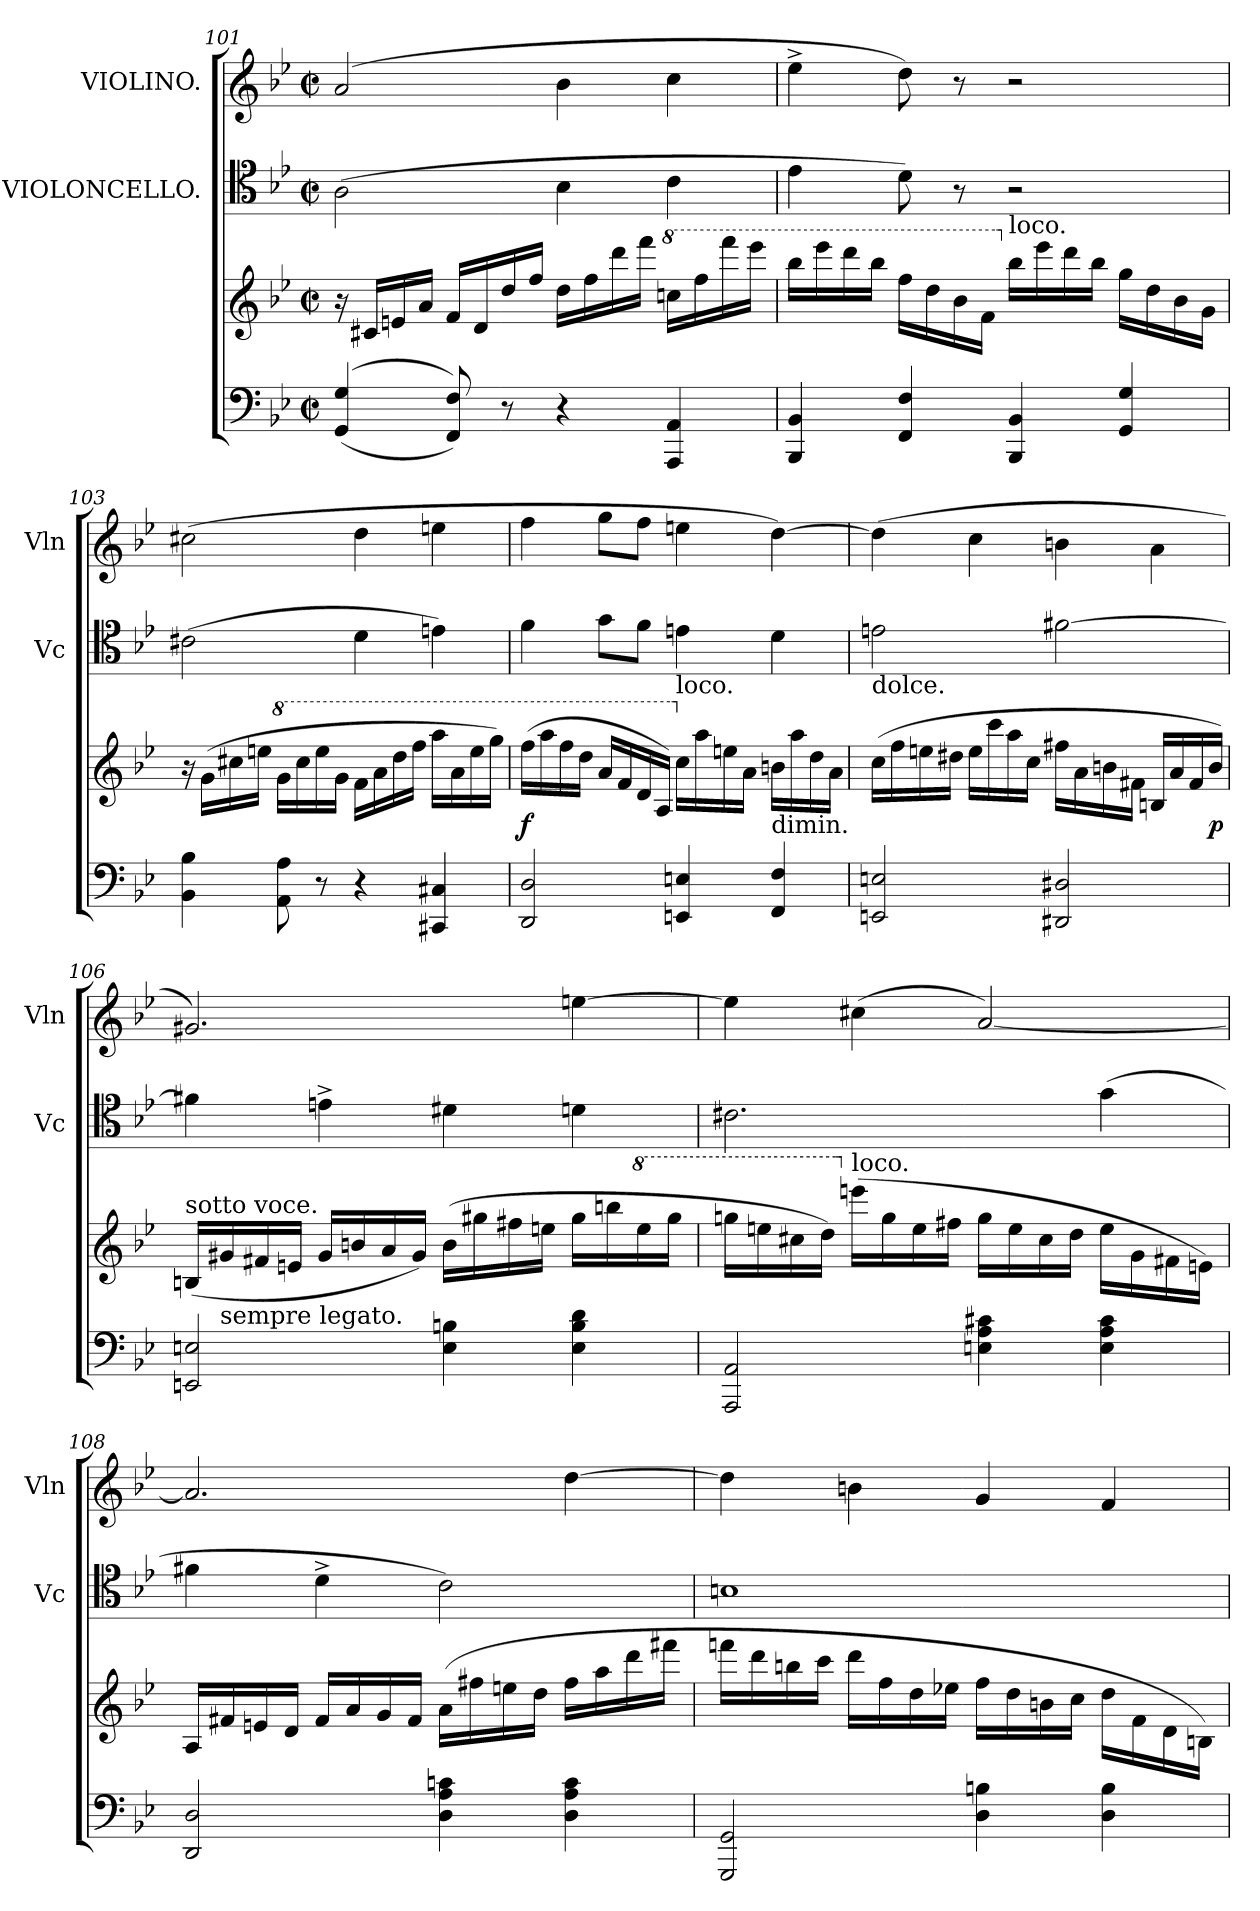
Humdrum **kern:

**kern	**kern	**dynam	**kern	**kern
*part3	*part3	*part3	*part2	*part1
*staff4	*staff3	*staff3/4	*staff2	*staff1
*	*	*	*I"VIOLONCELLO.	*I"VIOLINO.
*	*	*	*I'Vc	*I'Vln
*clefF4	*clefG2	*	*clefC4	*clefG2
*k[b-e-]	*k[b-e-]	*	*k[b-e-]	*k[b-e-]
*g:	*g:	*	*g:	*g:
*M2/2	*M2/2	*	*M2/2	*M2/2
*met(c|)	*met(c|)	*	*met(c|)	*met(c|)
=101	=101	=101	=101	=101
(<(>4G 4GG	16r	.	(>2A	(2a
.	16c#XLL	.	.	.
.	16en	.	.	.
.	16aJJ	.	.	.
8F 8FF))	16fLL	.	.	.
.	16d	.	.	.
8r	16dd	.	.	.
.	16ffJJ	.	.	.
4r	16ddLL	.	4B-	4b-
.	16ff	.	.	.
.	16ddd	.	.	.
.	16fffJJ	.	.	.
*	*8va	*	*	*
4AA 4AAA	16cccnLL	.	4c	4cc
.	16fff	.	.	.
.	16ffff	.	.	.
.	16eeee-JJ	.	.	.
=102	=102	=102	=102	=102
4BB- 4BBB-	16bbb-LL	.	4e-	4ee-^<
.	16eeee-	.	.	.
.	16dddd	.	.	.
.	16bbb-JJ	.	.	.
4F 4FF	16fffLL	.	8d)	8dd)
.	16ddd	.	.	.
.	16bb-	.	8r	8r
.	16ffJJ	.	.	.
*	*X8va	*	*	*
!	!LO:TX:a:t=loco.	!	!	!
4BB- 4BBB-	16bb-LL	.	2r	2r
.	16eee-	.	.	.
.	16ddd	.	.	.
.	16bb-JJ	.	.	.
4G 4GG	16ggLL	.	.	.
.	16dd	.	.	.
.	16b-	.	.	.
.	16gJJ	.	.	.
=103	=103	=103	=103	=103
4B- 4BB-	16r	.	(>2c#X	(>2cc#X
.	(>16gLL	.	.	.
.	16cc#X	.	.	.
.	16eenJJ	.	.	.
*	*8va	*	*	*
8A 8AA	16ggLL	.	.	.
.	16ccc#	.	.	.
8r	16eee	.	.	.
.	16ggJJ	.	.	.
4r	16ffLL	.	4d	4dd
.	16aa	.	.	.
.	16ddd	.	.	.
.	16fffJJ	.	.	.
4C#X 4CC#X	16aaaLL	.	4en)	4een
.	16aa	.	.	.
.	16eee	.	.	.
.	16gggJJ)	.	.	.
=104	=104	=104	=104	=104
2D 2DD	(>16fffLL	f	4f	4ff
.	16aaa	.	.	.
.	16fff	.	.	.
.	16dddJJ	.	.	.
.	16aaLL	.	8gL	8ggL
.	16ff	.	.	.
.	16dd	.	8fJ	8ffJ
.	16aJJ)	.	.	.
*	*X8va	*	*	*
!	!LO:TX:a:t=loco.	!	!	!
4En 4EEn	16ccLL	.	4en	4een
.	16aa	.	.	.
.	16een	.	.	.
.	16aJJ	.	.	.
!	!LO:TX:c:t=dimin.	!	!	!
4F 4FF	16bnLL	.	4d	[4dd)
.	16aa	.	.	.
.	16dd	.	.	.
.	16aJJ	.	.	.
=105	=105	=105	=105	=105
!	!	!	!LO:TX:b:t=dolce.	!
2En 2EEn	(>16ccLL	.	2en	(>4dd]
.	16ff	.	.	.
.	16een	.	.	.
.	16dd#XJJ	.	.	.
.	16eeLL	.	.	4cc
.	16ccc	.	.	.
.	16aa	.	.	.
.	16ccJJ	.	.	.
2D#X 2DD#X	16ff#XLL	.	[2f#X	4bn
.	16a	.	.	.
.	16bn	.	.	.
.	16f#JJ	.	.	.
.	16BLL	.	.	4a\
.	16a	.	.	.
.	16f#	.	.	.
.	16bJJ)	p	.	.
=106	=106	=106	=106	=106
!	!LO:TX:a:t=sotto voce.	!	!	!
*^	*	*	*	*
2En 2EEn	16ryy	(<16BnLL	.	4f#X]	2.g#X)
!	!LO:TX:a:t=sempre legato.	!	!	!	!
.	2...ryy	16g#X	.	.	.
.	.	16f#X	.	.	.
.	.	16enJJ	.	.	.
.	.	16g#LL	.	4en^<	.
.	.	16bn	.	.	.
.	.	16a	.	.	.
.	.	16g#JJ)	.	.	.
4Bn 4E	.	(>16bLL	.	4d#X	.
.	.	16gg#X	.	.	.
.	.	16ff#X	.	.	.
.	.	16eenJJ	.	.	.
4d 4B 4E	.	16gg#LL	.	4dn	[4een
.	.	16bb	.	.	.
*	*	*8va	*	*	*
.	.	16eee	.	.	.
.	.	16ggg#JJ	.	.	.
*v	*v	*	*	*	*
=107	=107	=107	=107	=107
2AA 2AAA	16gggnLL	.	2.c#X	4een]
.	16eeen	.	.	.
.	16ccc#X	.	.	.
.	16dddJJ)	.	.	.
*	*X8va	*	*	*
!	!LO:TX:a:t=loco.	!	!	!
.	(>16eeenLL	.	.	(>4cc#X
.	16gg	.	.	.
.	16ee	.	.	.
.	16ff#XJJ	.	.	.
4c#X 4A 4En	16ggLL	.	.	[2a)
.	16ee	.	.	.
.	16cc#	.	.	.
.	16ddJJ	.	.	.
4c# 4A 4E	16ee\LL	.	(4g	.
.	16g	.	.	.
.	16f#	.	.	.
.	16eJJ)	.	.	.
=108	=108	=108	=108	=108
2D 2DD	16ALL	.	4f#X	2.a]
.	16f#X	.	.	.
.	16en	.	.	.
.	16dJJ	.	.	.
.	16f#LL	.	4d^<	.
.	16a	.	.	.
.	16g	.	.	.
.	16f#JJ	.	.	.
4cn 4A 4D	(>16aLL	.	2c)	.
.	16ff#X	.	.	.
.	16een	.	.	.
.	16ddJJ	.	.	.
4c 4A 4D	16ff#LL	.	.	[4dd
.	16aa	.	.	.
.	16ddd	.	.	.
.	16fff#XJJ	.	.	.
=109	=109	=109	=109	=109
2GG 2GGG	16fffnLL	.	1Bn	4dd]
.	16ddd	.	.	.
.	16bbn	.	.	.
.	16cccJJ	.	.	.
.	16dddLL	.	.	4bn
.	16ff	.	.	.
.	16dd	.	.	.
.	16ee-XJJ	.	.	.
4Bn 4D	16ffLL	.	.	4g
.	16dd	.	.	.
.	16bn	.	.	.
.	16ccJJ	.	.	.
4B 4D	16dd\LL	.	.	4f
.	16f	.	.	.
.	16d	.	.	.
.	16BnJJ)	.	.	.
=	=	=	=	=
*-	*-	*-	*-	*-
